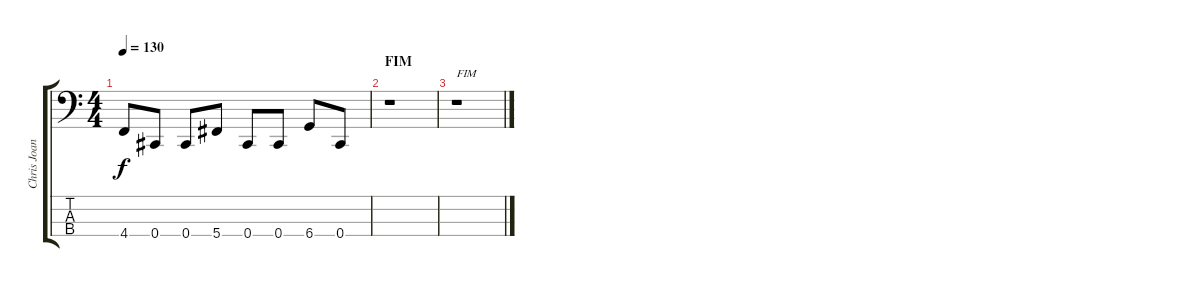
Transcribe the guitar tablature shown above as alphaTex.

\track ("Chris Joannou" "Chris Joan") {instrument electricbasspick}
\staff {score tabs}
\tuning (Gb2 Db2 Ab1 Db1) {hide}
\ts (4 4)
\tempo 130
\clef f4
\ks c
4.4.8{dy f} 0.4.8 0.4.8 5.4.8 0.4.8 0.4.8 6.4.8 0.4.8 |
\section ("" "FIM")
r.1 |
r.1{txt "FIM"}
